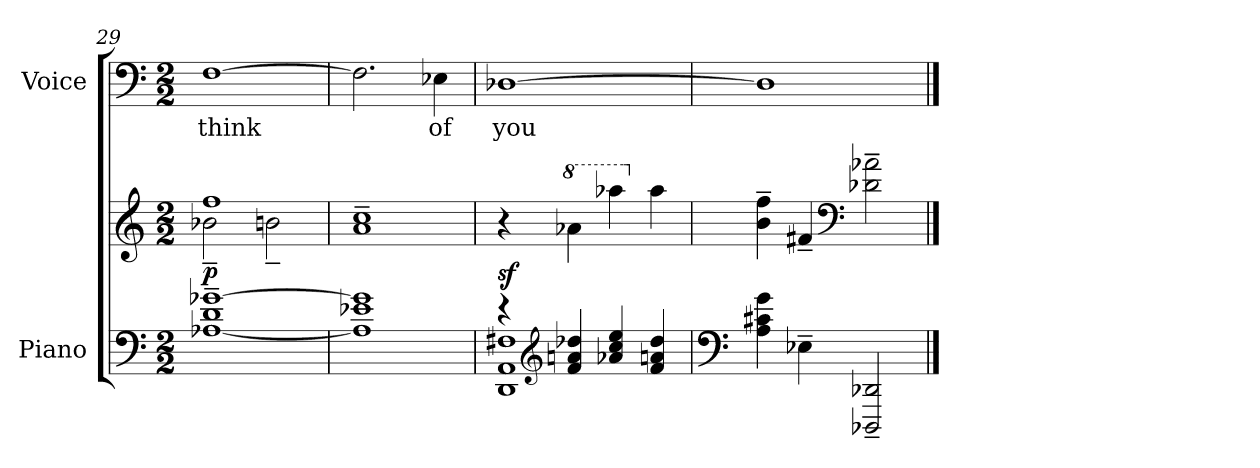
**kern	**kern	**dynam	**kern	**text
*part2	*part2	*part2	*part1	*part1
*staff3	*staff2	*staff2/3	*staff1	*staff1
*I"Piano	*	*	*I"Voice	*
*I'Pno.	*	*	*I'Voice	*
*clefF4	*clefG2	*	*clefF4	*
*k[]	*k[]	*	*k[]	*
*M2/2	*M2/2	*	*M2/2	*
=29	=29	=29	=29	=29
*	*^	*	*	*
!	!	!	!	!	!LO:LY:b:color=#000000
[<1A-Xi~ 1di~ [>1g-Xi~	1ffi	2b-X~i\	p	[>1Fi	think
.	.	2bn~i\	.	.	.
*	*v	*v	*	*	*
=30	=30	=30	=30	=30
1A-i] 1e-Xi 1g-i]	1ai~ 1cci~	.	2.Fi\]	.
!	!	!	!	!LO:LY:b:color=#000000
.	.	.	4E-Xi\	of
!!LO:PB:g=z
=31	=31	=31	=31	=31
*^	*	*	*	*
!	!	!	!	!	!LO:LY:b:color=#000000
4r	1DDi 1AAi 1F#Xi	4r	sf	[>1D-Xi	you
*clefG2	*	*	*	*	*
*	*	*8va	*	*	*
4fi/ 4ani 4dd-Xi	.	4aa-Xi\	.	.	.
4a-Xi/ 4cci 4eei	.	4aaa-i\	.	.	.
*	*	*X8va	*	*	*
4fi/ 4ani 4dd-i	.	4aa-i\	.	.	.
*v	*v	*	*	*	*
=32	=32	=32	=32	=32
*clefF4	*	*	*	*
4Ai\ 4c#Xi 4gi	4bi\~ 4ffi~	.	1D-i]	.
*X8ba	*	*	*	*
4E-X~i\	4f#X~i/	.	.	.
*	*clefF4	*	*	*
*	*8ba	*	*	*
2DDD-Xi/~ 2DD-Xi~	2D-Xi\~ 2A-Xi~	.	.	.
==	==	==	==	==
*-	*-	*-	*-	*-
